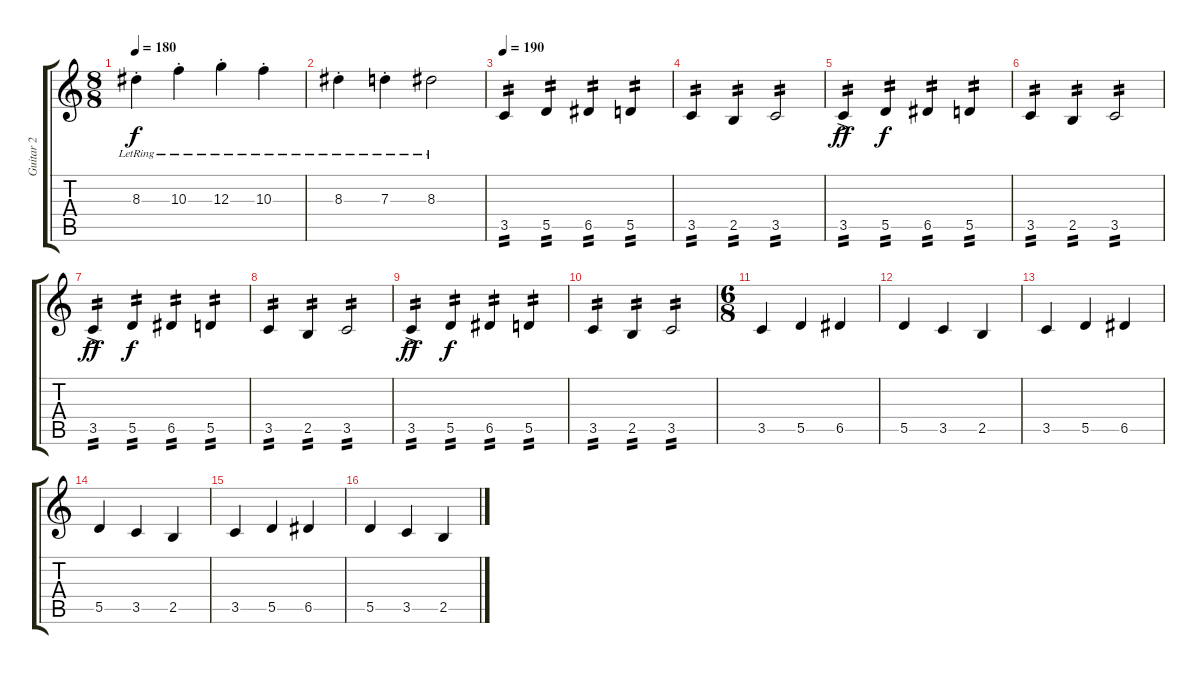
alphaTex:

\track ("Guitar 2" "Guitar 2") {instrument distortionguitar}
\staff {score tabs}
\tuning (E4 B3 G3 D3 A2 E2) {hide}
\ts (8 8)
\tempo 180
\clef g2
\ks c
8.3{st lr}.4{dy f} 10.3{st lr}.4 12.3{st lr}.4 10.3{st lr}.4 |
8.3{st lr}.4 7.3{st lr}.4 8.3{lr}.2 |
\tempo 190
3.5.4{tp 2 instrument overdrivenguitar} 5.5.4{tp 2} 6.5.4{tp 2} 5.5.4{tp 2} |
3.5.4{tp 2} 2.5.4{tp 2} 3.5.2{tp 2} |
3.5{ac}.4{tp 2 dy ff} 5.5.4{tp 2 dy f} 6.5.4{tp 2} 5.5.4{tp 2} |
3.5.4{tp 2} 2.5.4{tp 2} 3.5.2{tp 2} |
3.5{ac}.4{tp 2 dy ff} 5.5.4{tp 2 dy f} 6.5.4{tp 2} 5.5.4{tp 2} |
3.5.4{tp 2} 2.5.4{tp 2} 3.5.2{tp 2} |
3.5{ac}.4{tp 2 dy ff} 5.5.4{tp 2 dy f} 6.5.4{tp 2} 5.5.4{tp 2} |
3.5.4{tp 2} 2.5.4{tp 2} 3.5.2{tp 2} |
\ts (6 8)
3.5.4 5.5.4 6.5.4 |
5.5.4 3.5.4 2.5.4 |
3.5.4 5.5.4 6.5.4 |
5.5.4 3.5.4 2.5.4 |
3.5.4 5.5.4 6.5.4 |
5.5.4 3.5.4 2.5.4
